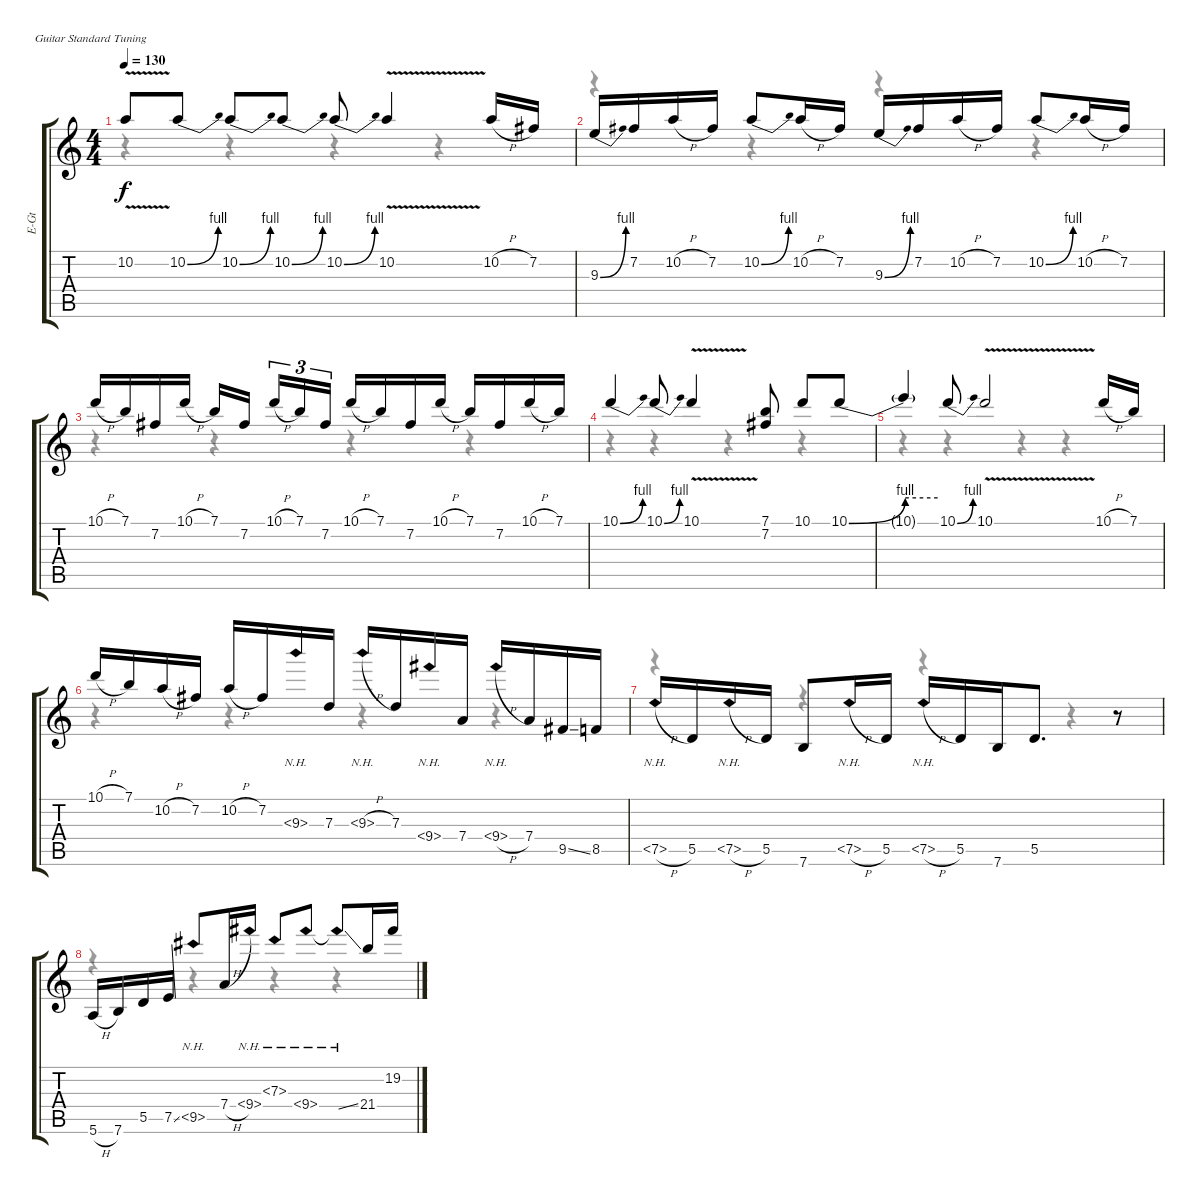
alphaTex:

\bracketExtendMode groupsimilarinstruments
\track ("Kirk Hammett (Lead)" "E-Gt") {instrument distortionguitar}
\staff {score tabs}
\tuning (E4 B3 G3 D3 A2 E2)
\voice
\ts (4 4)
\tempo 130
\clef g2
\ks c
10.2{v t}.8{dy f} 10.2{be (bend 0 0 60 4)}.8 10.2{be (bend 0 0 60 4)}.8 10.2{be (bend 0 0 60 4)}.8 10.2{be (bend 0 0 60 4)}.8 10.2{v}.4 10.2{h}.16 7.2{acc #}.16 |
9.3{be (bend 0 0 60 4)}.16 7.2{acc #}.16 10.2{h}.16 7.2{acc #}.16 10.2{be (bend 0 0 60 4)}.8 10.2{h}.16 7.2{acc #}.16 9.3{be (bend 0 0 60 4)}.16 7.2{acc #}.16 10.2{h}.16 7.2{acc #}.16 10.2{be (bend 0 0 60 4)}.8 10.2{h}.16 7.2{acc #}.16 |
10.1{h}.16 7.1.16 7.2{acc #}.16 10.1{h}.16 7.1.16 7.2{acc #}.16 10.1{h}.16{tu (3 2)} 7.1.16{tu (3 2)} 7.2{acc #}.16{tu (3 2)} 10.1{h}.16 7.1.16 7.2{acc #}.16 10.1{h}.16 7.1.16 7.2{acc #}.16 10.1{h}.16 7.1.16 |
10.1{be (bend 0 0 60 4)}.4 10.1{be (bend 0 0 60 4)}.8 10.1{v}.4 (7.1 7.2{acc #}).8 10.1.8 10.1{be (bend 0 0 60 4)}.8 |
10.1{be (hold 0 4 60 4) t}.4 10.1{be (bend 0 0 60 4)}.8 10.1{v}.2 10.1{h}.16 7.1.16 |
10.1{h}.16 7.1.16 10.2{h}.16 7.2{acc #}.16 10.2{h}.16 7.2{acc #}.16 9.3{nh}.16 7.3.16 9.3{nh h}.16 7.3.16 9.4{nh}.16 7.4.16 9.4{nh h}.16 7.4.16 9.5{ss acc #}.16 8.5.16 |
7.5{nh h}.16 5.5.16 7.5{nh h}.16 5.5.16 7.6.8 7.5{nh h}.16 5.5.16 7.5{nh h}.16 5.5.16 7.6.16 5.5.8{d} r.8 |
5.6{h}.16 7.6.16 5.5.16 7.5{ss}.16 9.5{nh acc #}.8 7.4{h}.16 9.4{nh}.16 7.3{nh}.8 9.4{nh}.8 9.4{nh ss t}.8 21.4.16 19.2{acc #}.16
\voice
\clef g2
\ottava regular
\simile none
\ks c
r.4{dy mf} r.4 r.4 r.4 |
r.4 r.4 r.4 r.4 |
r.4 r.4 r.4 r.4 |
r.4 r.4 r.4 r.4 |
r.4 r.4 r.4 r.4 |
r.4 r.4 r.4 r.4 |
r.4 r.4 r.4 r.4 |
r.4 r.4 r.4 r.4
